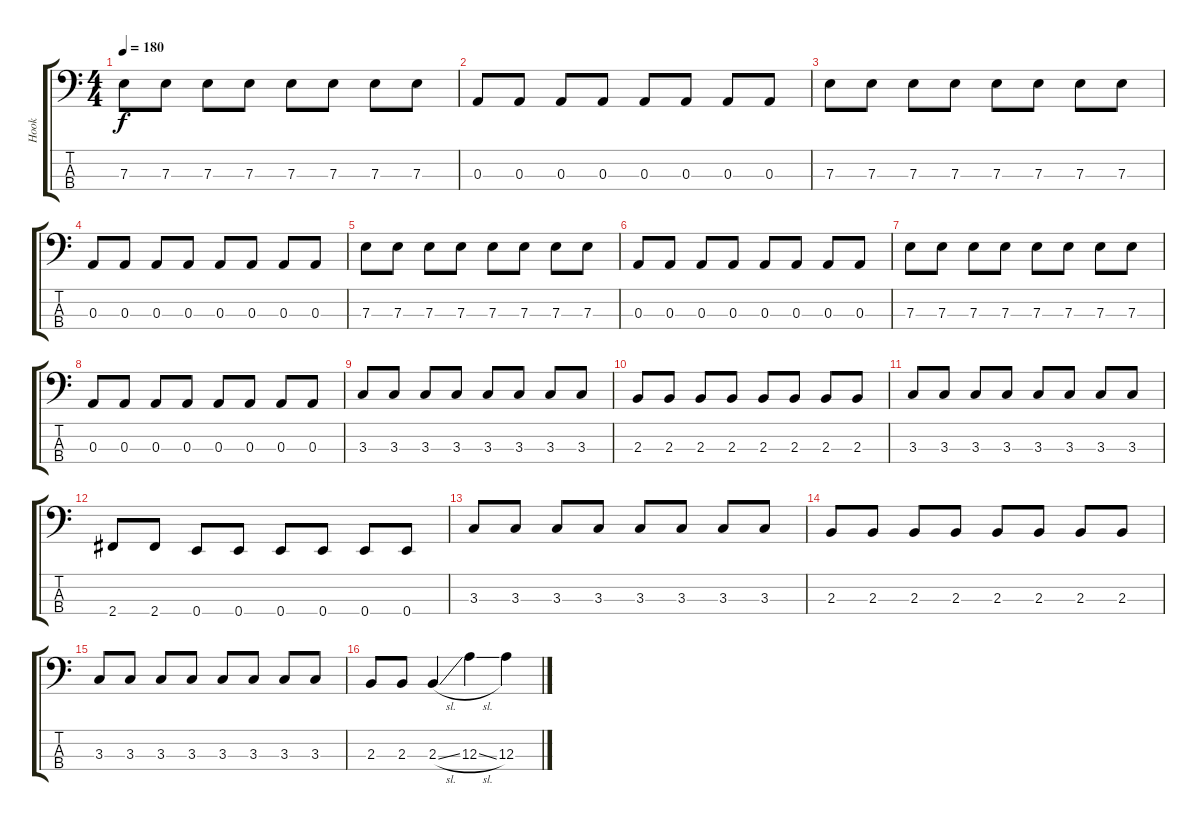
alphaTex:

\track ("Hook" "Hook") {instrument electricbasspick}
\staff {score tabs}
\tuning (G2 D2 A1 E1) {hide}
\ts (4 4)
\tempo 180
\clef f4
\ks c
7.3.8{dy f} 7.3.8 7.3.8 7.3.8 7.3.8 7.3.8 7.3.8 7.3.8 |
0.3.8 0.3.8 0.3.8 0.3.8 0.3.8 0.3.8 0.3.8 0.3.8 |
7.3.8 7.3.8 7.3.8 7.3.8 7.3.8 7.3.8 7.3.8 7.3.8 |
0.3.8 0.3.8 0.3.8 0.3.8 0.3.8 0.3.8 0.3.8 0.3.8 |
7.3.8 7.3.8 7.3.8 7.3.8 7.3.8 7.3.8 7.3.8 7.3.8 |
0.3.8 0.3.8 0.3.8 0.3.8 0.3.8 0.3.8 0.3.8 0.3.8 |
7.3.8 7.3.8 7.3.8 7.3.8 7.3.8 7.3.8 7.3.8 7.3.8 |
0.3.8 0.3.8 0.3.8 0.3.8 0.3.8 0.3.8 0.3.8 0.3.8 |
3.3.8 3.3.8 3.3.8 3.3.8 3.3.8 3.3.8 3.3.8 3.3.8 |
2.3.8 2.3.8 2.3.8 2.3.8 2.3.8 2.3.8 2.3.8 2.3.8 |
3.3.8 3.3.8 3.3.8 3.3.8 3.3.8 3.3.8 3.3.8 3.3.8 |
2.4.8 2.4.8 0.4.8 0.4.8 0.4.8 0.4.8 0.4.8 0.4.8 |
3.3.8 3.3.8 3.3.8 3.3.8 3.3.8 3.3.8 3.3.8 3.3.8 |
2.3.8 2.3.8 2.3.8 2.3.8 2.3.8 2.3.8 2.3.8 2.3.8 |
3.3.8 3.3.8 3.3.8 3.3.8 3.3.8 3.3.8 3.3.8 3.3.8 |
2.3.8 2.3.8 2.3{sl}.4 12.3{sl}.4 12.3.4
